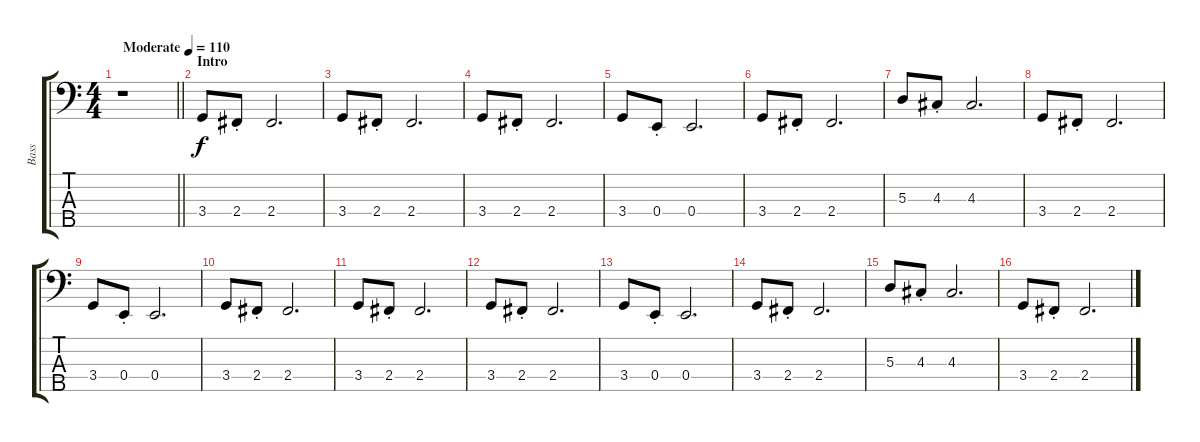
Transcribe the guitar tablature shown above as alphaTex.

\track ("Bass" "Bass") {instrument slapbass2}
\staff {score tabs}
\tuning (G2 D2 A1 E1 B0) {hide}
\ts (4 4)
\tempo (110 "Moderate")
\clef f4
\barLineRight lightlight
\ks c
r.1{dy f instrument slapbass2} |
\section ("" "Intro")
3.4.8 2.4{st}.8 2.4.2{d} |
3.4.8 2.4{st}.8 2.4.2{d} |
3.4.8 2.4{st}.8 2.4.2{d} |
3.4.8 0.4{st}.8 0.4.2{d} |
3.4.8 2.4{st}.8 2.4.2{d} |
5.3.8 4.3{st}.8 4.3.2{d} |
3.4.8 2.4{st}.8 2.4.2{d} |
3.4.8 0.4{st}.8 0.4.2{d} |
3.4.8 2.4{st}.8 2.4.2{d} |
3.4.8 2.4{st}.8 2.4.2{d} |
3.4.8 2.4{st}.8 2.4.2{d} |
3.4.8 0.4{st}.8 0.4.2{d} |
3.4.8 2.4{st}.8 2.4.2{d} |
5.3.8 4.3{st}.8 4.3.2{d} |
3.4.8 2.4{st}.8 2.4.2{d}
